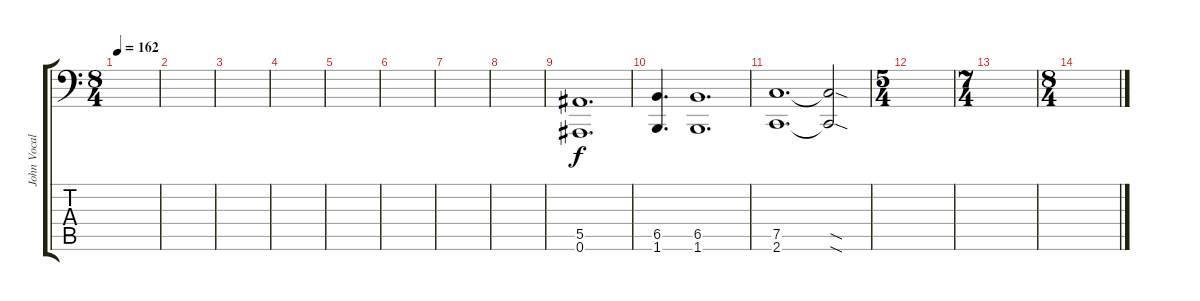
\track ("John Vocals" "John Vocal") {instrument tuba}
\staff {score tabs}
\tuning (C4 G3 Eb3 Bb2 F2 Bb1) {hide}
\ts (8 4)
\tempo 162
\clef f4
\ks c
|
|
|
|
|
|
|
|
(5.5 0.6).1{d} |
(6.5 1.6).4{d} (6.5 1.6).1{d} |
(7.5 2.6).1{d} (7.5{sod t} 2.6{sod t}).2 |
\ts (5 4)
|
\ts (7 4)
|
\ts (8 4)
